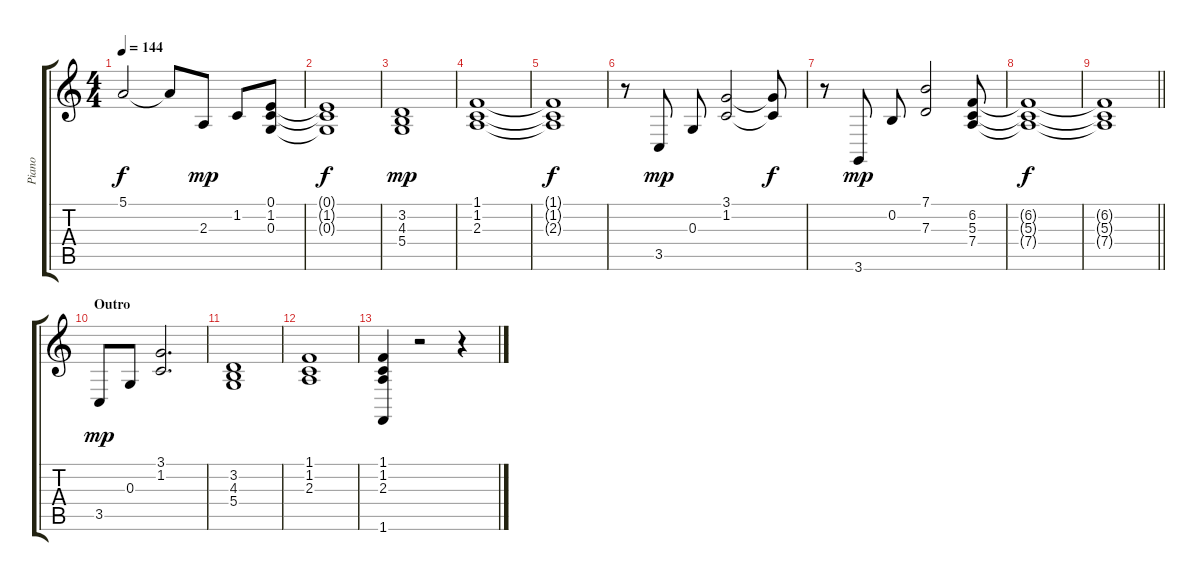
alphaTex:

\track ("Piano" "Piano") {instrument acousticgrandpiano}
\staff {score tabs}
\tuning (E4 B3 G3 D3 A2 E2) {hide}
\ts (4 4)
\tempo 144
\clef g2
\ks c
5.1{t}.2{dy f} 5.1{t}.8 2.3.8{dy mp} 1.2.8 (0.1 1.2 0.3).8 |
(0.1{t} 1.2{t} 0.3{t}).1{dy f} |
(3.2 4.3 5.4).1{dy mp} |
(1.1 1.2 2.3).1 |
(1.1{t} 1.2{t} 2.3{t}).1{dy f} |
r.8 3.5.8{dy mp volume 0} 0.3.8 (3.1 1.2).2 (3.1{t} 1.2{t}).8{dy f} |
r.8 3.6.8{dy mp} 0.2.8 (7.1 7.3).2 (6.2 5.3 7.4).8 |
(6.2{t} 5.3{t} 7.4{t}).1{dy f} |
\barLineRight lightlight
(6.2{t} 5.3{t} 7.4{t}).1 |
\section ("" "Outro")
3.5.8{dy mp} 0.3.8 (3.1 1.2).2{d} |
(3.2 4.3 5.4).1 |
(1.1 1.2 2.3).1 |
(1.1 1.2 2.3 1.6).4 r.2 r.4
